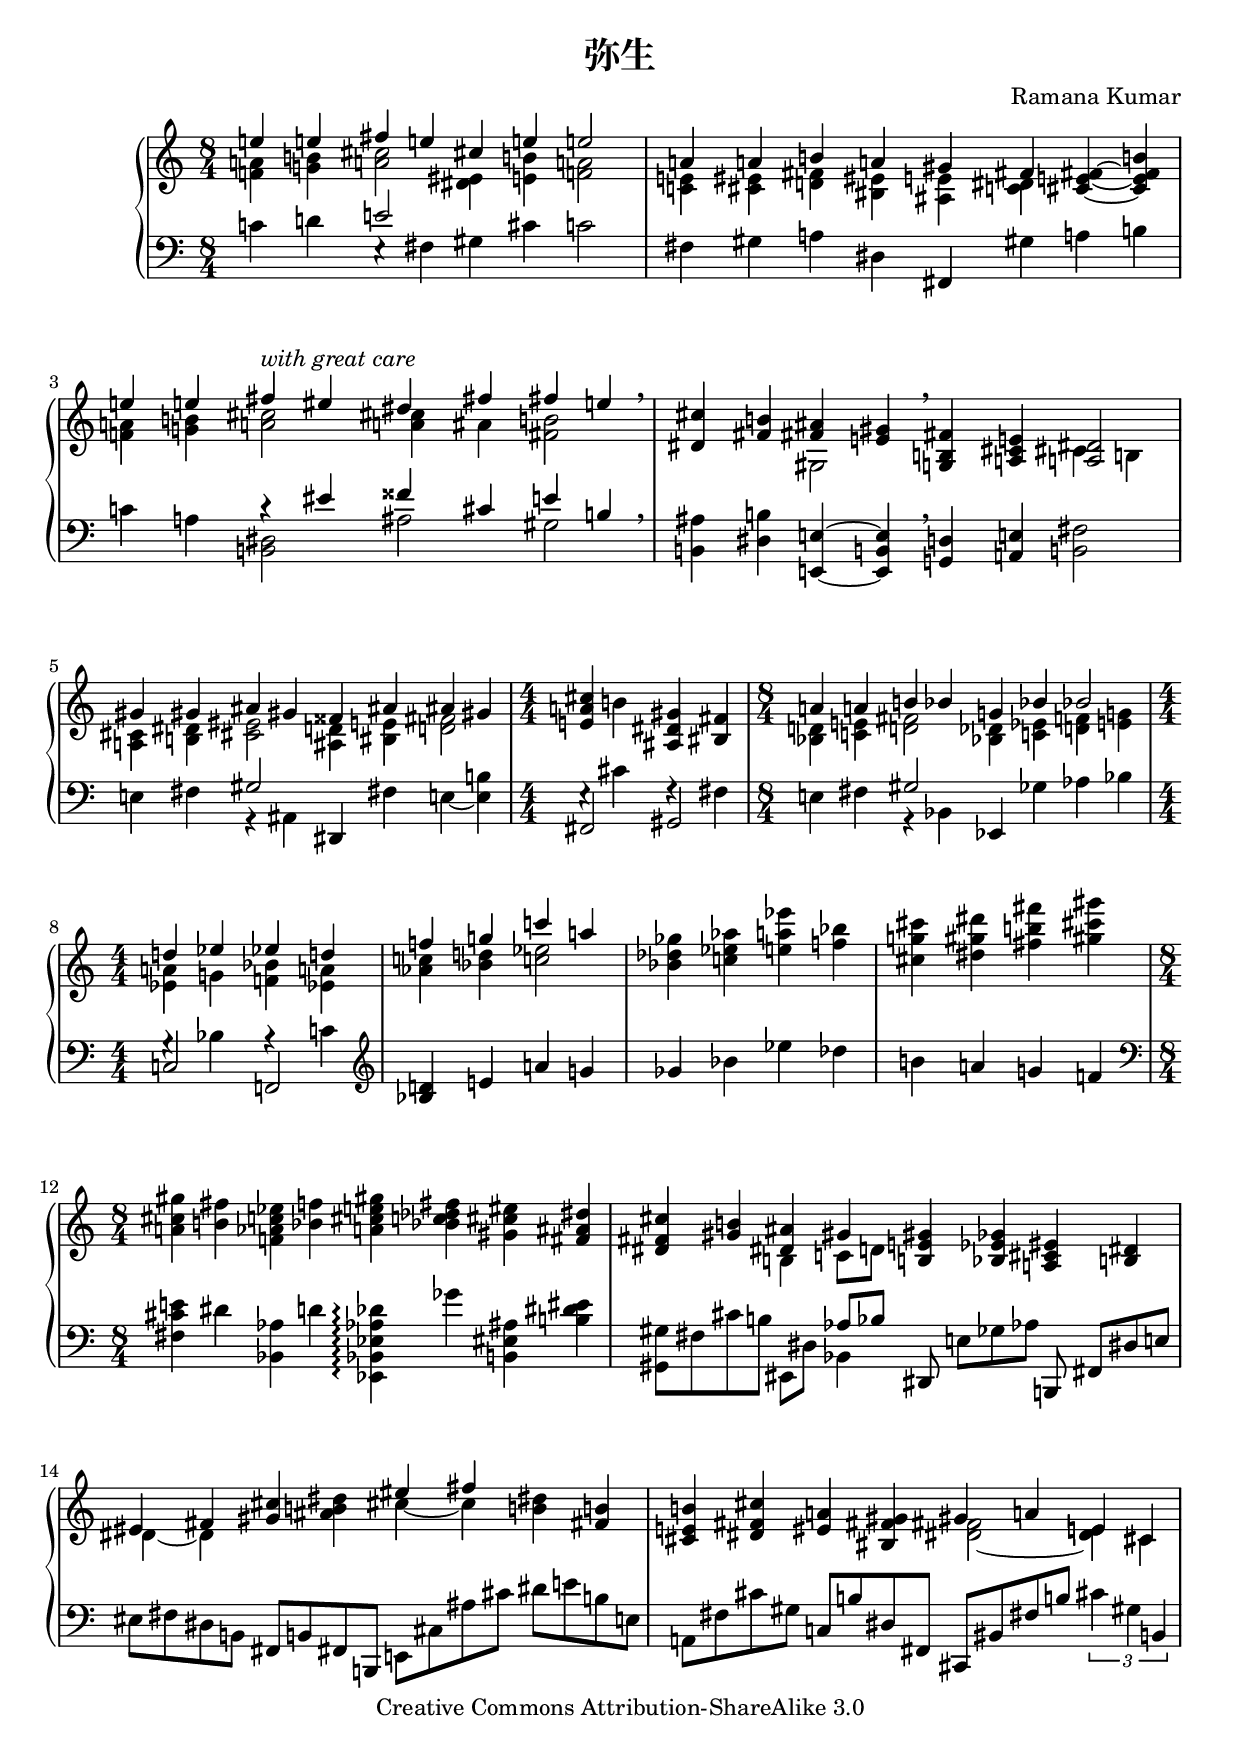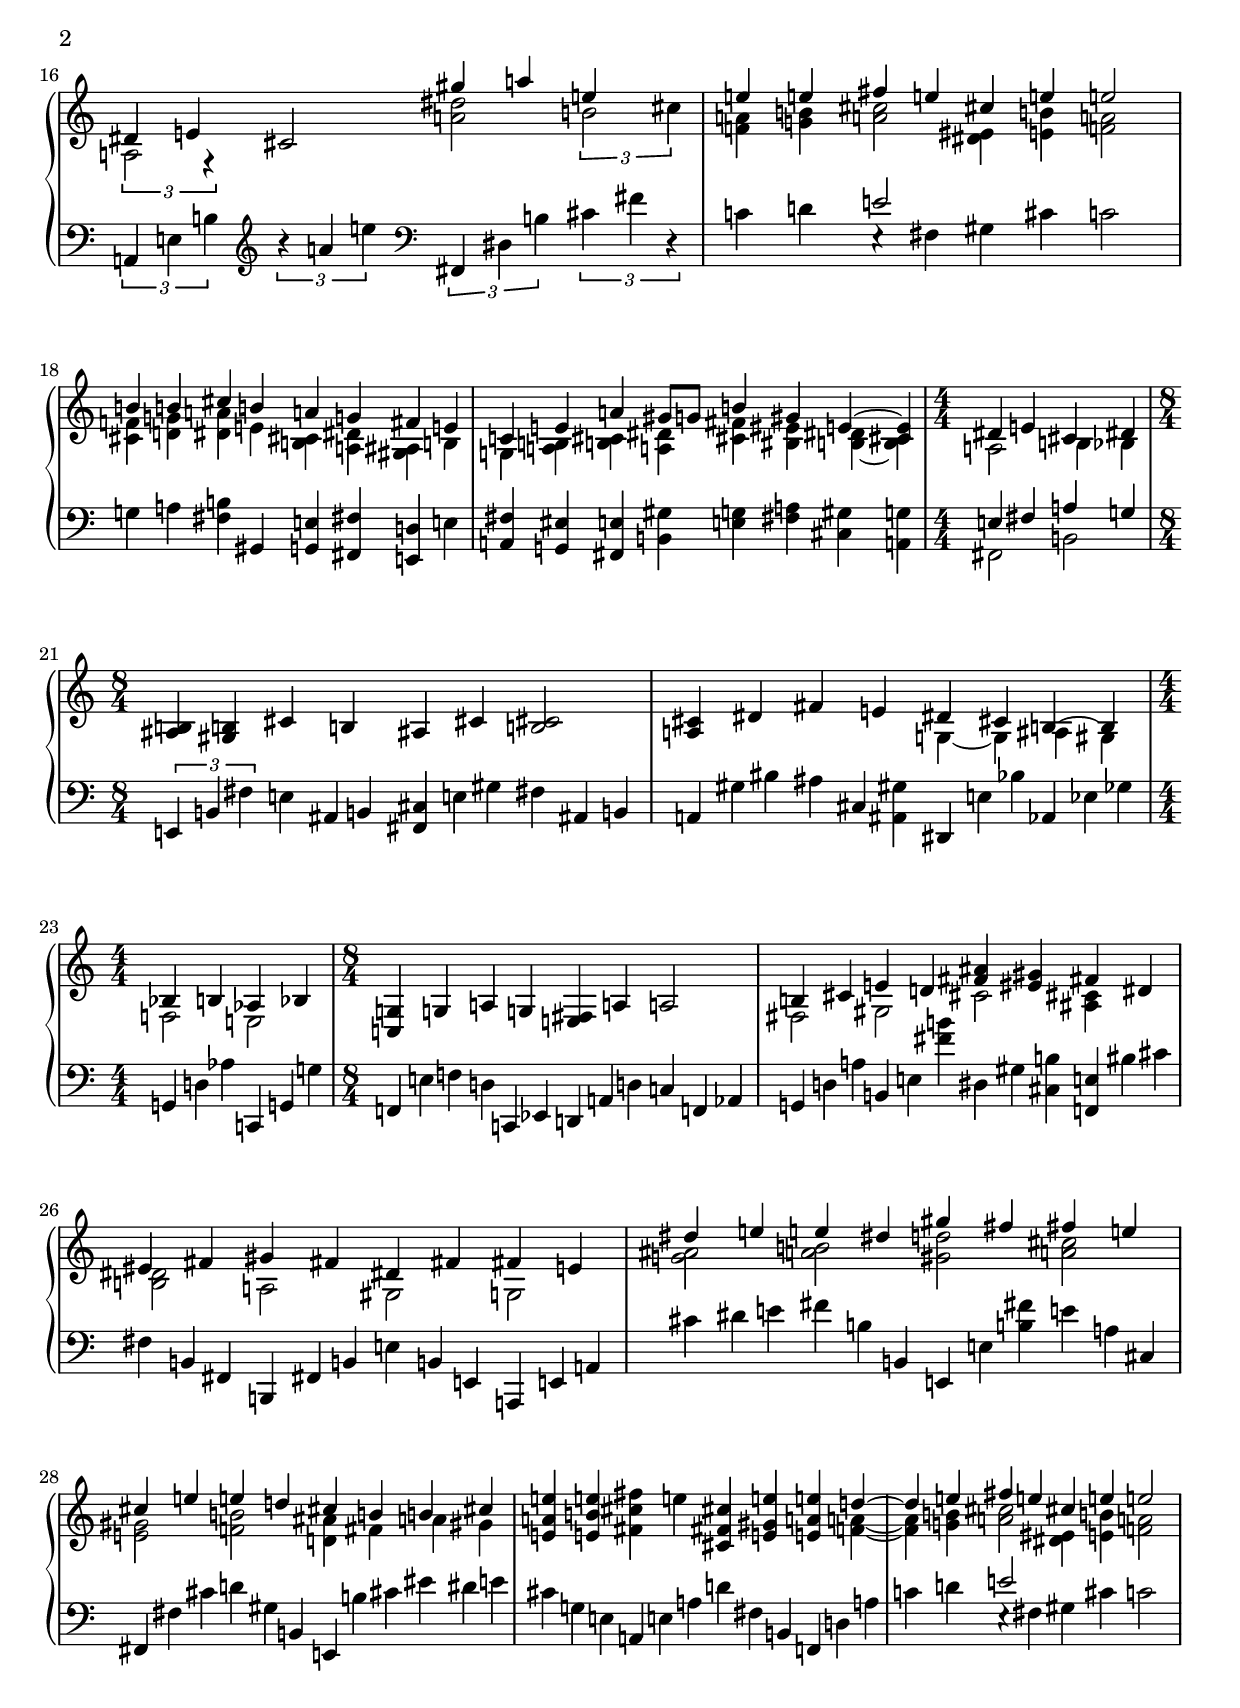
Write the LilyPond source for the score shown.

\version "2.15.39"

\header {
  title = "弥生"
  composer = "Ramana Kumar"
  date = "2012"
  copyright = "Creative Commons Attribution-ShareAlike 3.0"
}

#(ly:set-option 'point-and-click #f)

\score {
  \new PianoStaff <<
    \new Staff {
      \accidentalStyle #'PianoStaff "dodecaphonic"
      \override PianoStaff.TimeSignature #'style = #'numbered
      \clef treble
      \time 8/4
        << {e''4 e'' fis'' e'' cis'' e'' e''2}
        \\ {<f' a'>4 <g' b'> <a' cis''>2 <dis' eis'>4  <e' b'> <f' a'>2} >>
      | << {a'4 a' b' a' gis' fis'}
        \\ {<c' e'>4 <cis' eis'> <d' fis'> <bis eis'> <ais e'> <c' dis'> } >>
        <cis' e' fis'>4 ~ <cis' e' fis' b'>
      | << {e''4 e'' fis'' -\markup{\italic "with great care"} eis''
            dis'' fis'' fis'' e''}
        \\ {<f' a'>4 <g' b'> <a' cis''>2
            <a' cis''>4 ais' <fis' b'>2} >> \breathe
      | <dis' cis''>4 <fis' b'>
        << {<fis' ais'>4 <e' gis'>} \\ gis2 >> \breathe
        <g b fis'>4 <a cis' e'> << <a dis'>2 \\ {cis'4 b} >>
      | << {gis'4 gis' ais' gis' fisis' ais' ais' gis'}
        \\ { <a cis'>4 <b dis'> <cis' eis'>2 <ais d'>4 <bis e'> <d' fis'>2 }>>
      | \time 4/4
        <e' a' cis''>4 b' <ais dis' gis'> <bis fis'>
      | \time 8/4
        << {a'4 a' b' bes' g' bes' bes'2}
        \\ { <bes d'>4 <c' e'> <d' fis'>2
             <bes des'>4 <c' ees'> <d' f'> <e' g'>} >>
      | \time 4/4
        << {d''4 ees'' ees'' d''}
        \\ {<ees' a'>4 g' <f' bes'> <ees' a'>} >>
      | << {f''4 g'' c''' a''}
        \\ {<aes' c''>4 <bes' d''> <c'' ees''>2} >>
      | <bes' des'' ges''>4 <c'' ees'' aes''> <e'' a'' ees'''> <f'' bes''>
      | <cis'' g'' cis'''> <dis'' gis'' dis'''>
        <fis'' b'' fis'''> <gis'' cis''' gis'''>
      | \time 8/4
        <a' cis'' gis''> <b' fis''> <f' aes' c'' ees''> <bes' f''>
        <a' cis'' e'' gis''> <bes' c'' des'' fis''>
        <gis' cis'' eis''> <fis' ais' dis''>
      | <dis' fis' cis''> <gis' b'> << { <dis' ais'>  gis' } \\ { b c'8 d' } >>
        <b e' gis'>4 <bes ees' ges'> <a cis' eis'> <b dis'>
      | << { eis' fis' } \\ { dis' ~ dis' } >> <gis' cis''>
        <ais' b' dis''>
        << { eis'' fis'' } \\ { cis'' ~ cis'' } >>
        <b' dis''> <fis' b'>
      | <cis' e' b'> <dis' fis' cis''> <eis' a'> <bis fis' gis'>
        << { gis' a' e' cis' } \\ { <dis' fis'>2 ~ <dis' e'>4 cis' } >>
      | << { dis'4 e' cis'2 } \\ { \times 2/3 { a2 r4 } } >>
        << { gis'' a'' e'' } \\ { <a' dis''>2 \times 2/3 { b'2 cis''4 } } >>
      | << {e''4 e'' fis'' e'' cis'' e'' e''2}
        \\ {<f' a'>4 <g' b'> <a' cis''>2 <dis' eis'>4  <e' b'> <f' a'>2} >>
      | << { b'4  b' cis'' b' a' g' fis' e' }
        \\ { <cis' f'> <d' g'> <dis' a'> e'
             <b cis'> <a dis'> <gis ais> b } >>
      | << { c' e' a' gis'8 g' b'4 gis' e' ~ <cis' e'> }
        \\ { g <a b> <b cis'> <a dis'>
             <cis' fis'> <bis eis'> <b dis'> ~ <b cis'> } >>
      | \time 4/4
        << { dis'4 e' cis' dis' }
        \\ { a2 b4 bes } >>
      | \time 8/4
        <ais b>4 <gis b> cis' b ais cis' <b cis'>2
      | <a cis'>4 dis' fis' e' 
        << { dis' cis' b ~ b }
        \\ { g4 ~ g ais gis } >>
      | \time 4/4
        << { bes b aes bes }
        \\ { f2 e } >>
      | \time 8/4
        <c g>4 g a g <e fis> a a2
      | << { b4 cis' e' d' <fis' ais'> <eis' gis'> fis' dis' }
        \\ { fis2 gis cis' <ais cis'>4 s } >>
      | << { eis'4 fis' gis' fis' dis' fis' fis' e' }
        \\ { <b dis'>2 a gis g } >>
      | << { dis''4 e'' e'' dis'' gis'' fis'' fis'' e'' }
        \\ { <g' ais'>2 <a' b'> <gis' d''> <a' cis''> } >>
      | << { cis''4 e'' e'' d'' cis'' b' b' cis'' }
        \\ { <e' gis'>2 <f' b'> <ais' d'>4 fis' a' gis' } >>
      | <e' a' e''>4 <e' b' e''> <fis' cis'' fis''> e''
        <cis' fis' cis''> <e' gis' e''> <e' a' e''>
        << {d'' ~} \\ {<f' a'> ~} >>
      | << {d''4 e'' fis'' e'' cis'' e'' e''2}
        \\ {<f' a'>4 <g' b'> <a' cis''>2 <dis' eis'>4  <e' b'> <f' a'>2} >>
    }
    \new Staff {
      \clef bass
        c'4 d' << e'2 \\ {e4\rest fis} >> gis cis' c'2
      | fis4 gis a dis fis, gis a b
      | c'4 a << {r4 eis' fisis' cis' e' b} \\ {<b, dis>2 ais gis} >> \breathe
      | <b, ais>4 <dis b> <e, e> ~ <e, b, e> \breathe <g, d>4 <a, e> <b, fis>2
      | e4 fis << gis2 \\ {r4 ais,} >> dis, fis e ~ <e b>
      | << {fis,2 gis,} \\ {e4\rest cis' f\rest fis} >>
      | e4 fis << gis2 \\ {r4 bes,} >> ees, ges aes bes
      | << {c2 f,} \\ {g4\rest bes a\rest c'} >>
      | \clef treble <bes d'>4 e' a' g'
      | ges' bes' ees'' des''
      | b' a' g' f'
      | \clef bass <fis cis' e'>4 dis' <bes, aes> d'
         <ees, bes, ees aes des'>\arpeggio ges' <b, eis ais> <b dis' eis'>
        \set beatStructure = #'(2 2 2 2)
      | <gis, gis>8 fis cis' b << { s4 aes8 bes } \\ { eis, dis bes,4 } >>
        dis,8 e [ ges aes ] b,, fis, [ dis e ]
      | eis fis dis b, fis, b, fis, b,, e, cis ais cis' dis' e' b e
      | a, fis cis' gis c b dis fis,
        cis, bis, fis b
        \set tupletSpannerDuration = #(ly:make-moment 2 4)
        \times 2/3 { cis'4 gis b, }
      | \times 2/3 { a, e b \clef treble r a' e'' \clef bass fis, dis b cis' fis' r}
      | c'4 d' << e'2 \\ {e4\rest fis} >> gis cis' c'2
      | g4 a <fis b> gis, <g, e> <fis, fis> <e, d> e
      | <a, fis> <g, eis> <fis, e> <b, gis> <e g> <fis a> <cis gis> <a, g>
      | << {e4 fis a g} \\ {fis,2 b,} >>
      | \times 2/3 { e,4 b, fis } e4*2/3 ais, b,
        <fis, cis> e gis fis ais, b,
      | a, gis bis ais cis <ais, gis> dis, e bes aes, ees ges
      | g, d aes c, g, g
      | f, e f d c, ees, d, a, d c f, aes,
      | g, d a b, e <fis' b'> dis gis <cis b> <f, e> bis cis'
      | fis b, fis, b,, fis, b, e b, e, a,, e, a,
      | cis' dis' e' fis' b b, e, e <b fis'> e' a cis
      | fis, fis cis' d' gis b, e, b cis' eis' dis' e'
      | cis' g e a, e a d' fis b, f, d a
      | c'4 d' << e'2 \\ {e4\rest fis} >> gis cis' c'2
    }
  >>
}
